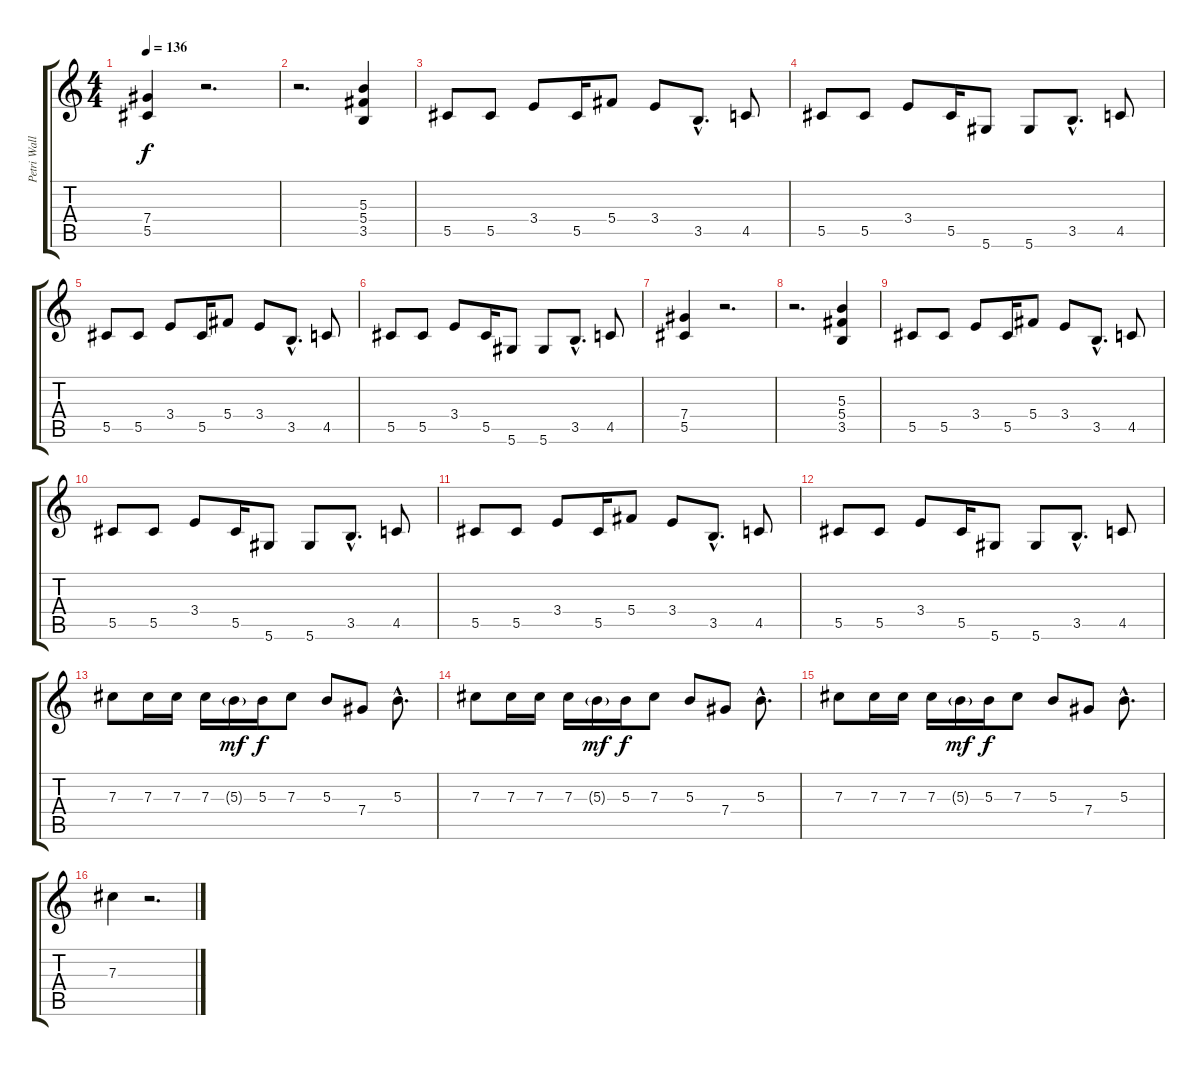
\track ("Petri Walli - Guitar" "Petri Wall") {instrument overdrivenguitar}
\staff {score tabs}
\tuning (Eb4 Bb3 Gb3 Db3 Ab2 Eb2) {hide}
\ts (4 4)
\tempo 136
\clef g2
\ks c
(7.4 5.5).4{dy f} r.2{d} |
r.2{d} (5.3 5.4 3.5).4 |
5.5.8 5.5.8 3.4.8 5.5.16 5.4.8 3.4.8 3.5{hac}.8{d} 4.5.8 |
5.5.8 5.5.8 3.4.8 5.5.16 5.6.8 5.6.8 3.5{hac}.8{d} 4.5.8 |
5.5.8 5.5.8 3.4.8 5.5.16 5.4.8 3.4.8 3.5{hac}.8{d} 4.5.8 |
5.5.8 5.5.8 3.4.8 5.5.16 5.6.8 5.6.8 3.5{hac}.8{d} 4.5.8 |
(7.4 5.5).4 r.2{d} |
r.2{d} (5.3 5.4 3.5).4 |
5.5.8 5.5.8 3.4.8 5.5.16 5.4.8 3.4.8 3.5{hac}.8{d} 4.5.8 |
5.5.8 5.5.8 3.4.8 5.5.16 5.6.8 5.6.8 3.5{hac}.8{d} 4.5.8 |
5.5.8 5.5.8 3.4.8 5.5.16 5.4.8 3.4.8 3.5{hac}.8{d} 4.5.8 |
5.5.8 5.5.8 3.4.8 5.5.16 5.6.8 5.6.8 3.5{hac}.8{d} 4.5.8 |
7.3.8 7.3.16 7.3.16 7.3.16 5.3{g}.16{dy mf} 5.3.16{dy f} 7.3.8 5.3.8 7.4.8 5.3{hac}.8{d} |
7.3.8 7.3.16 7.3.16 7.3.16 5.3{g}.16{dy mf} 5.3.16{dy f} 7.3.8 5.3.8 7.4.8 5.3{hac}.8{d} |
7.3.8 7.3.16 7.3.16 7.3.16 5.3{g}.16{dy mf} 5.3.16{dy f} 7.3.8 5.3.8 7.4.8 5.3{hac}.8{d} |
7.3.4 r.2{d}
